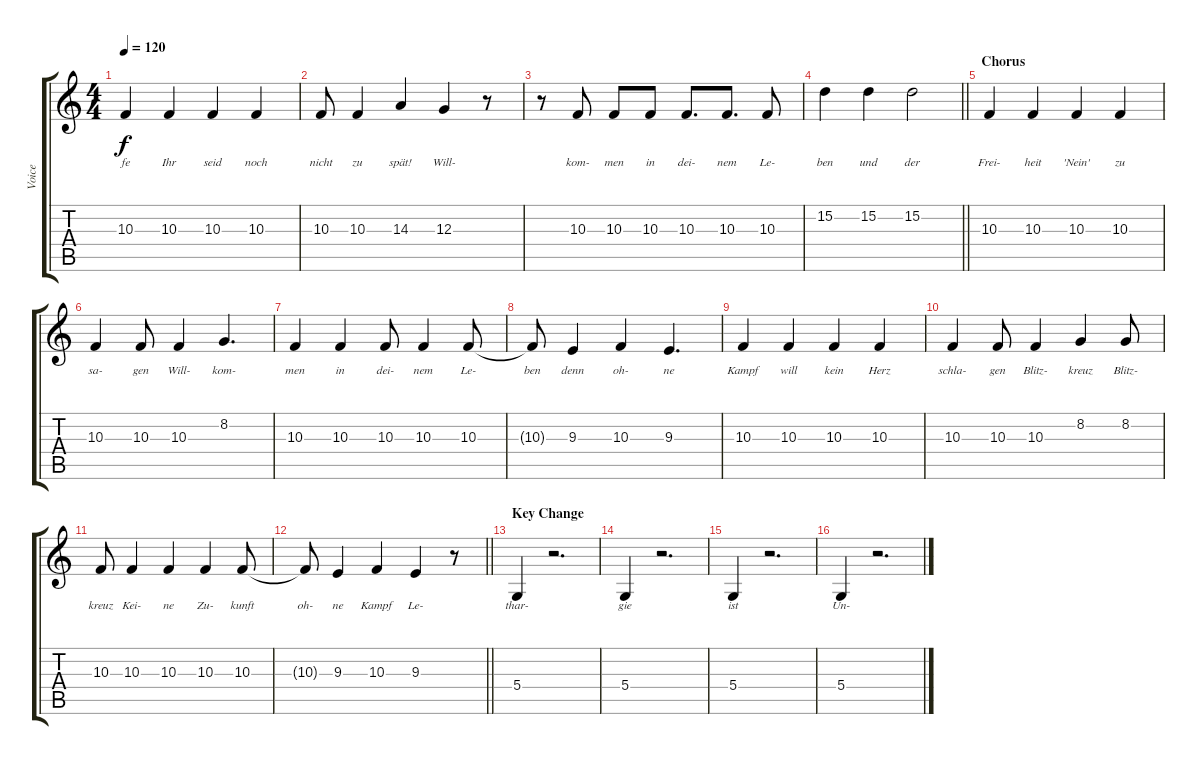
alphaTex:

\track ("Voice" "Voice") {instrument altosax}
\staff {score tabs}
\tuning (E4 B3 G3 D3 A2 E2) {hide}
\ts (4 4)
\tempo 120
\clef g2
\ks c
10.3.4{lyrics (0 "fe") lyrics (1 "") lyrics (2 "") lyrics (3 "") lyrics (4 "") dy f} 10.3.4{lyrics (0 "Ihr") lyrics (1 "") lyrics (2 "") lyrics (3 "") lyrics (4 "")} 10.3.4{lyrics (0 "seid") lyrics (1 "") lyrics (2 "") lyrics (3 "") lyrics (4 "")} 10.3.4{lyrics (0 "noch") lyrics (1 "") lyrics (2 "") lyrics (3 "") lyrics (4 "")} |
10.3.8{lyrics (0 "nicht") lyrics (1 "") lyrics (2 "") lyrics (3 "") lyrics (4 "")} 10.3.4{lyrics (0 "zu") lyrics (1 "") lyrics (2 "") lyrics (3 "") lyrics (4 "")} 14.3.4{lyrics (0 "spät!") lyrics (1 "") lyrics (2 "") lyrics (3 "") lyrics (4 "")} 12.3.4{lyrics (0 "Will-") lyrics (1 "") lyrics (2 "") lyrics (3 "") lyrics (4 "")} r.8 |
r.8 10.3.8{lyrics (0 "kom-") lyrics (1 "") lyrics (2 "") lyrics (3 "") lyrics (4 "")} 10.3.8{lyrics (0 "men") lyrics (1 "") lyrics (2 "") lyrics (3 "") lyrics (4 "")} 10.3.8{lyrics (0 "in") lyrics (1 "") lyrics (2 "") lyrics (3 "") lyrics (4 "")} 10.3.8{d lyrics (0 "dei-") lyrics (1 "") lyrics (2 "") lyrics (3 "") lyrics (4 "")} 10.3.8{d lyrics (0 "nem") lyrics (1 "") lyrics (2 "") lyrics (3 "") lyrics (4 "")} 10.3.8{lyrics (0 "Le-") lyrics (1 "") lyrics (2 "") lyrics (3 "") lyrics (4 "")} |
\barLineRight lightlight
15.2.4{lyrics (0 "ben") lyrics (1 "") lyrics (2 "") lyrics (3 "") lyrics (4 "")} 15.2.4{lyrics (0 "und") lyrics (1 "") lyrics (2 "") lyrics (3 "") lyrics (4 "")} 15.2.2{lyrics (0 "der") lyrics (1 "") lyrics (2 "") lyrics (3 "") lyrics (4 "")} |
\section ("" "Chorus")
10.3.4{lyrics (0 "Frei-") lyrics (1 "") lyrics (2 "") lyrics (3 "") lyrics (4 "")} 10.3.4{lyrics (0 "heit") lyrics (1 "") lyrics (2 "") lyrics (3 "") lyrics (4 "")} 10.3.4{lyrics (0 "'Nein'") lyrics (1 "") lyrics (2 "") lyrics (3 "") lyrics (4 "")} 10.3.4{lyrics (0 "zu") lyrics (1 "") lyrics (2 "") lyrics (3 "") lyrics (4 "")} |
10.3.4{lyrics (0 "sa-") lyrics (1 "") lyrics (2 "") lyrics (3 "") lyrics (4 "")} 10.3.8{lyrics (0 "gen") lyrics (1 "") lyrics (2 "") lyrics (3 "") lyrics (4 "")} 10.3.4{lyrics (0 "Will-") lyrics (1 "") lyrics (2 "") lyrics (3 "") lyrics (4 "")} 8.2.4{d lyrics (0 "kom-") lyrics (1 "") lyrics (2 "") lyrics (3 "") lyrics (4 "")} |
10.3.4{lyrics (0 "men") lyrics (1 "") lyrics (2 "") lyrics (3 "") lyrics (4 "")} 10.3.4{lyrics (0 "in") lyrics (1 "") lyrics (2 "") lyrics (3 "") lyrics (4 "")} 10.3.8{lyrics (0 "dei-") lyrics (1 "") lyrics (2 "") lyrics (3 "") lyrics (4 "")} 10.3.4{lyrics (0 "nem") lyrics (1 "") lyrics (2 "") lyrics (3 "") lyrics (4 "")} 10.3.8{lyrics (0 "Le-") lyrics (1 "") lyrics (2 "") lyrics (3 "") lyrics (4 "")} |
10.3{t}.8{lyrics (0 "ben") lyrics (1 "") lyrics (2 "") lyrics (3 "") lyrics (4 "")} 9.3.4{lyrics (0 "denn") lyrics (1 "") lyrics (2 "") lyrics (3 "") lyrics (4 "")} 10.3.4{lyrics (0 "oh-") lyrics (1 "") lyrics (2 "") lyrics (3 "") lyrics (4 "")} 9.3.4{d lyrics (0 "ne") lyrics (1 "") lyrics (2 "") lyrics (3 "") lyrics (4 "")} |
10.3.4{lyrics (0 "Kampf") lyrics (1 "") lyrics (2 "") lyrics (3 "") lyrics (4 "")} 10.3.4{lyrics (0 "will") lyrics (1 "") lyrics (2 "") lyrics (3 "") lyrics (4 "")} 10.3.4{lyrics (0 "kein") lyrics (1 "") lyrics (2 "") lyrics (3 "") lyrics (4 "")} 10.3.4{lyrics (0 "Herz") lyrics (1 "") lyrics (2 "") lyrics (3 "") lyrics (4 "")} |
10.3.4{lyrics (0 "schla-") lyrics (1 "") lyrics (2 "") lyrics (3 "") lyrics (4 "")} 10.3.8{lyrics (0 "gen") lyrics (1 "") lyrics (2 "") lyrics (3 "") lyrics (4 "")} 10.3.4{lyrics (0 "Blitz-") lyrics (1 "") lyrics (2 "") lyrics (3 "") lyrics (4 "")} 8.2.4{lyrics (0 "kreuz") lyrics (1 "") lyrics (2 "") lyrics (3 "") lyrics (4 "")} 8.2.8{lyrics (0 "Blitz-") lyrics (1 "") lyrics (2 "") lyrics (3 "") lyrics (4 "")} |
10.3.8{lyrics (0 "kreuz") lyrics (1 "") lyrics (2 "") lyrics (3 "") lyrics (4 "")} 10.3.4{lyrics (0 "Kei-") lyrics (1 "") lyrics (2 "") lyrics (3 "") lyrics (4 "")} 10.3.4{lyrics (0 "ne") lyrics (1 "") lyrics (2 "") lyrics (3 "") lyrics (4 "")} 10.3.4{lyrics (0 "Zu-") lyrics (1 "") lyrics (2 "") lyrics (3 "") lyrics (4 "")} 10.3.8{lyrics (0 "kunft") lyrics (1 "") lyrics (2 "") lyrics (3 "") lyrics (4 "")} |
\barLineRight lightlight
10.3{t}.8{lyrics (0 "oh-") lyrics (1 "") lyrics (2 "") lyrics (3 "") lyrics (4 "")} 9.3.4{lyrics (0 "ne") lyrics (1 "") lyrics (2 "") lyrics (3 "") lyrics (4 "")} 10.3.4{lyrics (0 "Kampf") lyrics (1 "") lyrics (2 "") lyrics (3 "") lyrics (4 "")} 9.3.4{lyrics (0 "Le-") lyrics (1 "") lyrics (2 "") lyrics (3 "") lyrics (4 "")} r.8 |
\section ("" "Key Change")
5.4.4{lyrics (0 "thar-") lyrics (1 "") lyrics (2 "") lyrics (3 "") lyrics (4 "")} r.2{d} |
5.4.4{lyrics (0 "gie") lyrics (1 "") lyrics (2 "") lyrics (3 "") lyrics (4 "")} r.2{d} |
5.4.4{lyrics (0 "ist") lyrics (1 "") lyrics (2 "") lyrics (3 "") lyrics (4 "")} r.2{d} |
5.4.4{lyrics (0 "Un-") lyrics (1 "") lyrics (2 "") lyrics (3 "") lyrics (4 "")} r.2{d}
